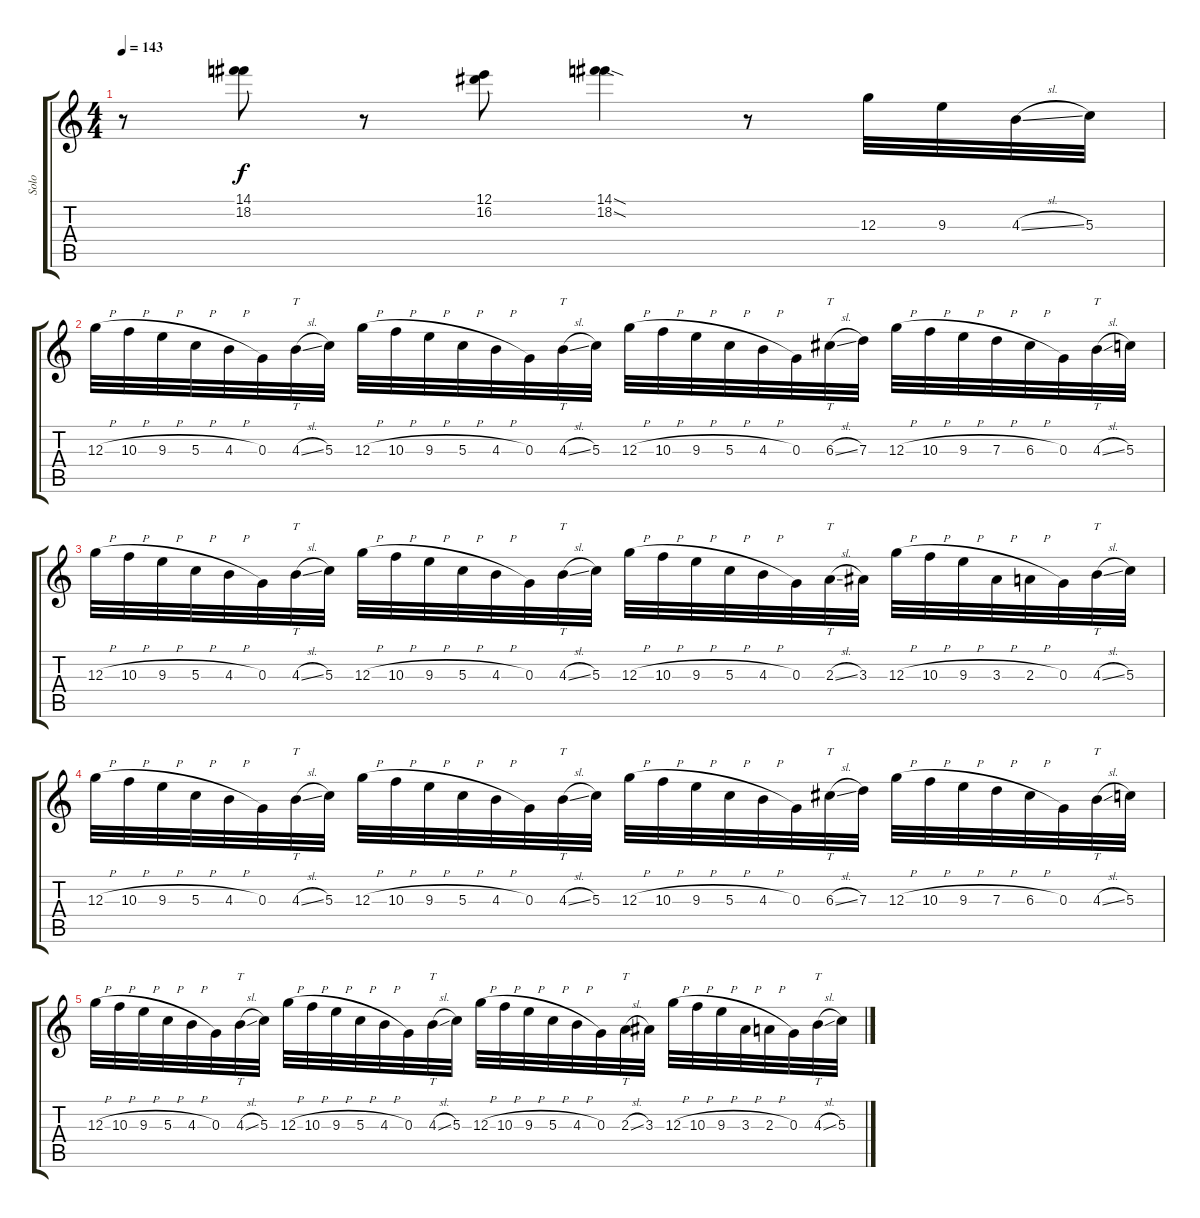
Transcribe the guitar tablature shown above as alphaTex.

\track ("Solo" "Solo") {instrument distortionguitar}
\staff {score tabs}
\tuning (E4 B3 G3 D3 A2 E2) {hide}
\ts (4 4)
\tempo 143
\clef g2
\ks c
r.8{dy f} (14.1 18.2).8 r.8 (12.1 16.2).8 (14.1{sod} 18.2{sod}).4 r.8 12.3.32 9.3.32 4.3{sl}.32 5.3.32 |
12.3{h}.32 10.3{h}.32 9.3{h}.32 5.3{h}.32 4.3{h}.32 0.3.32 4.3{sl}.32{tt} 5.3.32 12.3{h}.32 10.3{h}.32 9.3{h}.32 5.3{h}.32 4.3{h}.32 0.3.32 4.3{sl}.32{tt} 5.3.32 12.3{h}.32 10.3{h}.32 9.3{h}.32 5.3{h}.32 4.3{h}.32 0.3.32 6.3{sl}.32{tt} 7.3.32 12.3{h}.32 10.3{h}.32 9.3{h}.32 7.3{h}.32 6.3{h}.32 0.3.32 4.3{sl}.32{tt} 5.3.32 |
12.3{h}.32 10.3{h}.32 9.3{h}.32 5.3{h}.32 4.3{h}.32 0.3.32 4.3{sl}.32{tt} 5.3.32 12.3{h}.32 10.3{h}.32 9.3{h}.32 5.3{h}.32 4.3{h}.32 0.3.32 4.3{sl}.32{tt} 5.3.32 12.3{h}.32 10.3{h}.32 9.3{h}.32 5.3{h}.32 4.3{h}.32 0.3.32 2.3{sl}.32{tt} 3.3.32 12.3{h}.32 10.3{h}.32 9.3{h}.32 3.3{h}.32 2.3{h}.32 0.3.32 4.3{sl}.32{tt} 5.3.32 |
12.3{h}.32 10.3{h}.32 9.3{h}.32 5.3{h}.32 4.3{h}.32 0.3.32 4.3{sl}.32{tt} 5.3.32 12.3{h}.32 10.3{h}.32 9.3{h}.32 5.3{h}.32 4.3{h}.32 0.3.32 4.3{sl}.32{tt} 5.3.32 12.3{h}.32 10.3{h}.32 9.3{h}.32 5.3{h}.32 4.3{h}.32 0.3.32 6.3{sl}.32{tt} 7.3.32 12.3{h}.32 10.3{h}.32 9.3{h}.32 7.3{h}.32 6.3{h}.32 0.3.32 4.3{sl}.32{tt} 5.3.32 |
12.3{h}.32 10.3{h}.32 9.3{h}.32 5.3{h}.32 4.3{h}.32 0.3.32 4.3{sl}.32{tt} 5.3.32 12.3{h}.32 10.3{h}.32 9.3{h}.32 5.3{h}.32 4.3{h}.32 0.3.32 4.3{sl}.32{tt} 5.3.32 12.3{h}.32 10.3{h}.32 9.3{h}.32 5.3{h}.32 4.3{h}.32 0.3.32 2.3{sl}.32{tt} 3.3.32 12.3{h}.32 10.3{h}.32 9.3{h}.32 3.3{h}.32 2.3{h}.32 0.3.32 4.3{sl}.32{tt} 5.3.32
